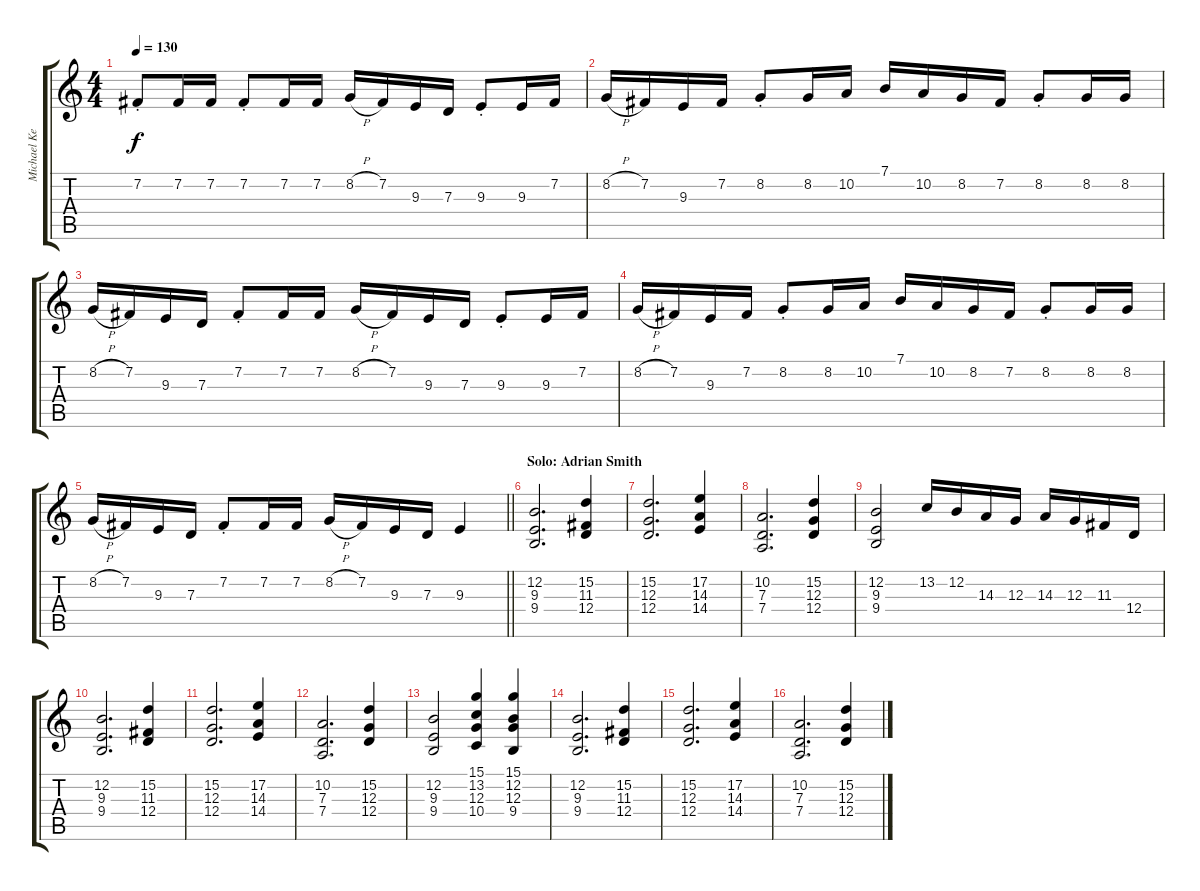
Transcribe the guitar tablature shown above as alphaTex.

\track ("Michael Kenny" "Michael Ke") {instrument stringensemble1}
\staff {score tabs}
\tuning (E4 B3 G3 D3 A2 E2) {hide}
\ts (4 4)
\tempo 130
\clef g2
\ks c
7.2{st}.8{dy f} 7.2.16 7.2.16 7.2{st}.8 7.2.16 7.2.16 8.2{h}.16 7.2.16 9.3.16 7.3.16 9.3{st}.8 9.3.16 7.2.16 |
8.2{h}.16 7.2.16 9.3.16 7.2.16 8.2{st}.8 8.2.16 10.2.16 7.1.16 10.2.16 8.2.16 7.2.16 8.2{st}.8 8.2.16 8.2.16 |
8.2{h}.16 7.2.16 9.3.16 7.3.16 7.2{st}.8 7.2.16 7.2.16 8.2{h}.16 7.2.16 9.3.16 7.3.16 9.3{st}.8 9.3.16 7.2.16 |
8.2{h}.16 7.2.16 9.3.16 7.2.16 8.2{st}.8 8.2.16 10.2.16 7.1.16 10.2.16 8.2.16 7.2.16 8.2{st}.8 8.2.16 8.2.16 |
\barLineRight lightlight
8.2{h}.16 7.2.16 9.3.16 7.3.16 7.2{st}.8 7.2.16 7.2.16 8.2{h}.16 7.2.16 9.3.16 7.3.16 9.3.4 |
\section ("" "Solo: Adrian Smith")
(12.2 9.3 9.4).2{d} (15.2 11.3 12.4).4 |
(15.2 12.3 12.4).2{d} (17.2 14.3 14.4).4 |
(10.2 7.3 7.4).2{d} (15.2 12.3 12.4).4 |
(12.2 9.3 9.4).2 13.2.16 12.2.16 14.3.16 12.3.16 14.3.16 12.3.16 11.3.16 12.4.16 |
(12.2 9.3 9.4).2{d} (15.2 11.3 12.4).4 |
(15.2 12.3 12.4).2{d} (17.2 14.3 14.4).4 |
(10.2 7.3 7.4).2{d} (15.2 12.3 12.4).4 |
(12.2 9.3 9.4).2 (15.1 13.2 12.3 10.4).4 (15.1 12.2 12.3 9.4).4 |
(12.2 9.3 9.4).2{d} (15.2 11.3 12.4).4 |
(15.2 12.3 12.4).2{d} (17.2 14.3 14.4).4 |
(10.2 7.3 7.4).2{d} (15.2 12.3 12.4).4
